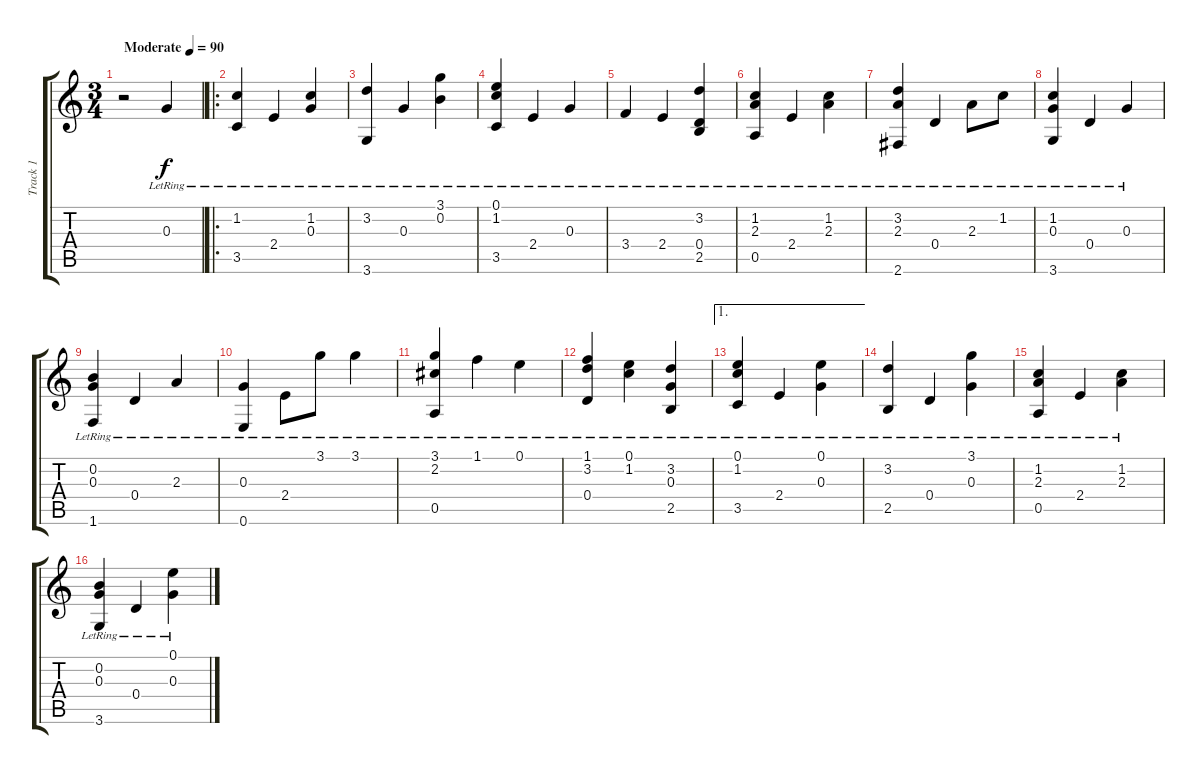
\track ("Track 1" "Track 1") {instrument acousticguitarsteel}
\staff {score tabs}
\tuning (E4 B3 G3 D3 A2 E2) {hide}
\ts (3 4)
\tempo (90 "Moderate")
\clef g2
\ks c
r.2{dy f instrument acousticguitarsteel} 0.3{lr}.4 |
\ro
(1.2{lr} 3.5{lr}).4 2.4{lr}.4 (1.2{lr} 0.3{lr}).4 |
(3.2{lr} 3.6{lr}).4 0.3{lr}.4 (3.1{lr} 0.2{lr}).4 |
(0.1{lr} 1.2{lr} 3.5{lr}).4 2.4{lr}.4 0.3{lr}.4 |
3.4{lr}.4 2.4{lr}.4 (3.2{lr} 0.4{lr} 2.5{lr}).4 |
(1.2{lr} 2.3{lr} 0.5{lr}).4 2.4{lr}.4 (1.2{lr} 2.3{lr}).4 |
(3.2{lr} 2.3{lr} 2.6{lr}).4 0.4{lr}.4 2.3{lr}.8 1.2{lr}.8 |
(1.2{lr} 0.3{lr} 3.6{lr}).4 0.4{lr}.4 0.3{lr}.4 |
(0.2{lr} 0.3{lr} 1.6{lr}).4 0.4{lr}.4 2.3{lr}.4 |
(0.3{lr} 0.6{lr}).4 2.4{lr}.8 3.1{lr}.8 3.1{lr}.4 |
(3.1{lr} 2.2{lr} 0.5{lr}).4 1.1{lr}.4 0.1{lr}.4 |
(1.1{lr} 3.2{lr} 0.4{lr}).4 (0.1{lr} 1.2{lr}).4 (3.2{lr} 0.3{lr} 2.5{lr}).4 |
\ae 1
(0.1{lr} 1.2{lr} 3.5{lr}).4 2.4{lr}.4 (0.1{lr} 0.3{lr}).4 |
(3.2{lr} 2.5{lr}).4 0.4{lr}.4 (3.1{lr} 0.3{lr}).4 |
(1.2{lr} 2.3{lr} 0.5{lr}).4 2.4{lr}.4 (1.2{lr} 2.3{lr}).4 |
(0.2{lr} 0.3{lr} 3.6{lr}).4 0.4{lr}.4 (0.1{lr} 0.3{lr}).4
